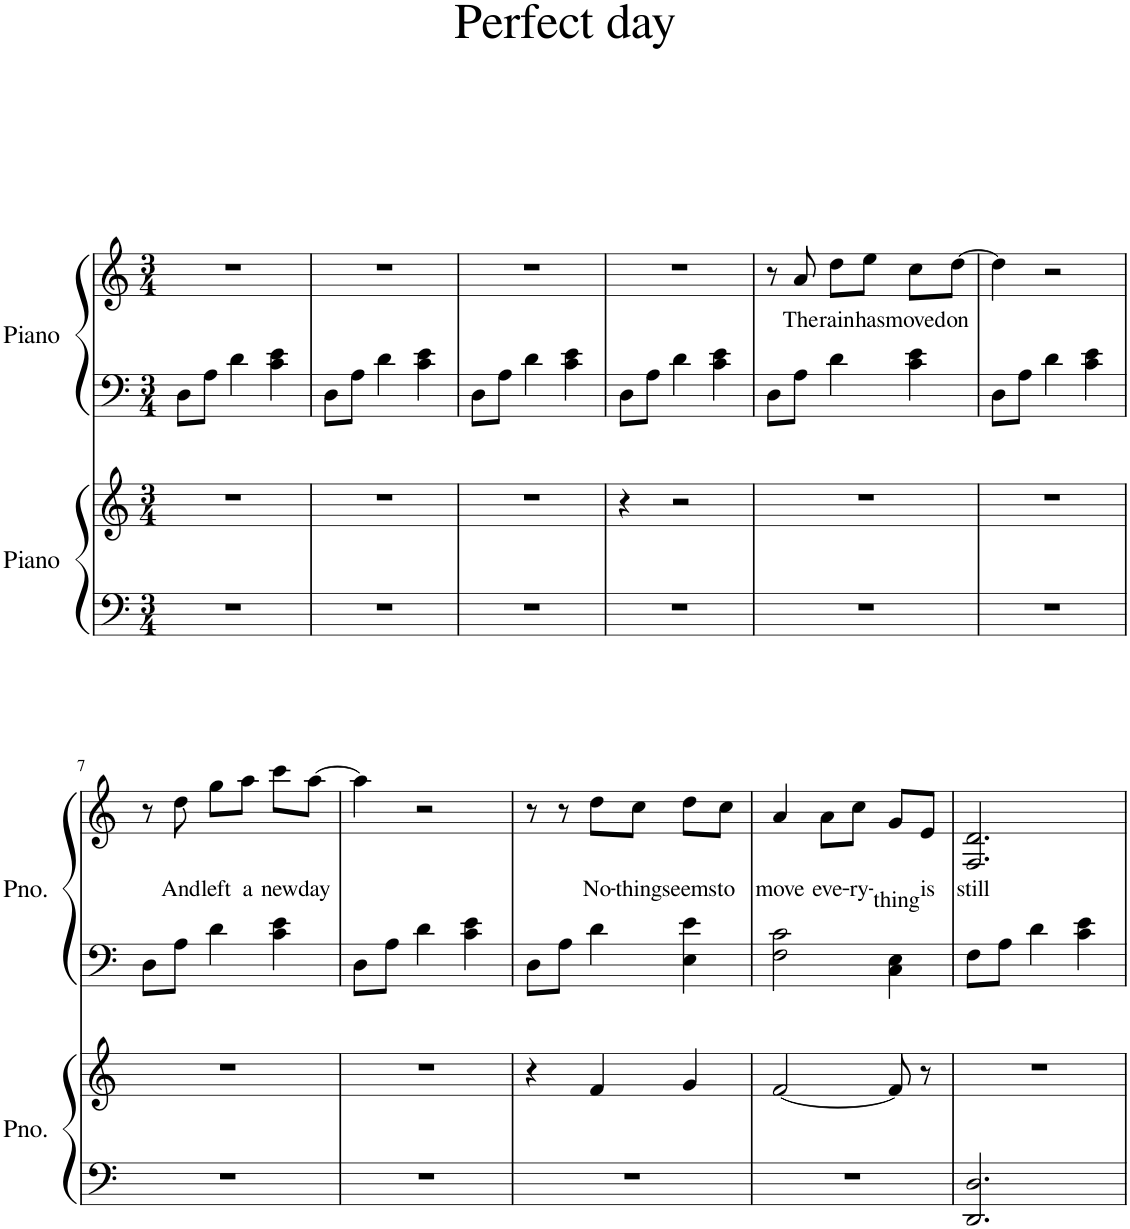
**kern	**kern	**kern	**kern	**text
*part2	*part2	*part1	*part1	*part1
*staff4	*staff3	*staff2	*staff1	*staff1
*I"Piano	*	*I"Piano	*	*
*I'Pno.	*	*I'Pno.	*	*
*clefF4	*clefG2	*clefF4	*clefG2	*
*k[]	*k[]	*k[]	*k[]	*
*M3/4	*M3/4	*M3/4	*M3/4	*
=1	=1	=1	=1	=1
2.r	2.r	8D\L	2.r	.
.	.	8A\J	.	.
.	.	4d\	.	.
.	.	4c\ 4e\	.	.
=2	=2	=2	=2	=2
2.r	2.r	8D\L	2.r	.
.	.	8A\J	.	.
.	.	4d\	.	.
.	.	4c\ 4e\	.	.
=3	=3	=3	=3	=3
2.r	2.r	8D\L	2.r	.
.	.	8A\J	.	.
.	.	4d\	.	.
.	.	4c\ 4e\	.	.
=4	=4	=4	=4	=4
2.r	4r	8D\L	2.r	.
.	.	8A\J	.	.
.	2r	4d\	.	.
.	.	4c\ 4e\	.	.
=5	=5	=5	=5	=5
2.r	2.r	8D\L	8r	.
!	!	!	!	!LO:LY:b
.	.	8A\J	8a/	The
!	!	!	!	!LO:LY:b
.	.	4d\	8dd\L	rain
!	!	!	!	!LO:LY:b
.	.	.	8ee\J	has
!	!	!	!	!LO:LY:b
.	.	4c\ 4e\	8cc\L	moved
!	!	!	!	!LO:LY:b
.	.	.	[8dd\J	on
=6	=6	=6	=6	=6
2.r	2.r	8D\L	4dd\]	.
.	.	8A\J	.	.
.	.	4d\	2r	.
.	.	4c\ 4e\	.	.
!!LO:LB:g=z
=7	=7	=7	=7	=7
2.r	2.r	8D\L	8r	.
!	!	!	!	!LO:LY:b
.	.	8A\J	8dd\	And
!	!	!	!	!LO:LY:b
.	.	4d\	8gg\L	left
!	!	!	!	!LO:LY:b
.	.	.	8aa\J	a
!	!	!	!	!LO:LY:b
.	.	4c\ 4e\	8ccc\L	new
!	!	!	!	!LO:LY:b
.	.	.	[8aa\J	day
=8	=8	=8	=8	=8
2.r	2.r	8D\L	4aa\]	.
.	.	8A\J	.	.
.	.	4d\	2r	.
.	.	4c\ 4e\	.	.
=9	=9	=9	=9	=9
2.r	4r	8D\L	8r	.
.	.	8A\J	8r	.
!	!	!	!	!LO:LY:b
.	4f/	4d\	8dd\L	No-
!	!	!	!	!LO:LY:b
.	.	.	8cc\J	-thing
!	!	!	!	!LO:LY:b
.	4g/	4E\ 4e\	8dd\L	seems
!	!	!	!	!LO:LY:b
.	.	.	8cc\J	to
=10	=10	=10	=10	=10
!	!	!	!	!LO:LY:b
2.r	[2f/	2F\ 2c\	4a/	move
!	!	!	!	!LO:LY:b
.	.	.	8a\L	eve-
!	!	!	!	!LO:LY:b
.	.	.	8cc\J	-ry-
!	!	!	!	!LO:LY:b
.	8f/]	4C\ 4E\	8g/L	-thing
!	!	!	!	!LO:LY:b
.	8r	.	8e/J	is
=11	=11	=11	=11	=11
!	!	!	!	!LO:LY:b
2.DD/ 2.D/	2.r	8F\L	2.F/ 2.d/	still
.	.	8A\J	.	.
.	.	4d\	.	.
.	.	4c\ 4e\	.	.
=	=	=	=	=
*-	*-	*-	*-	*-
